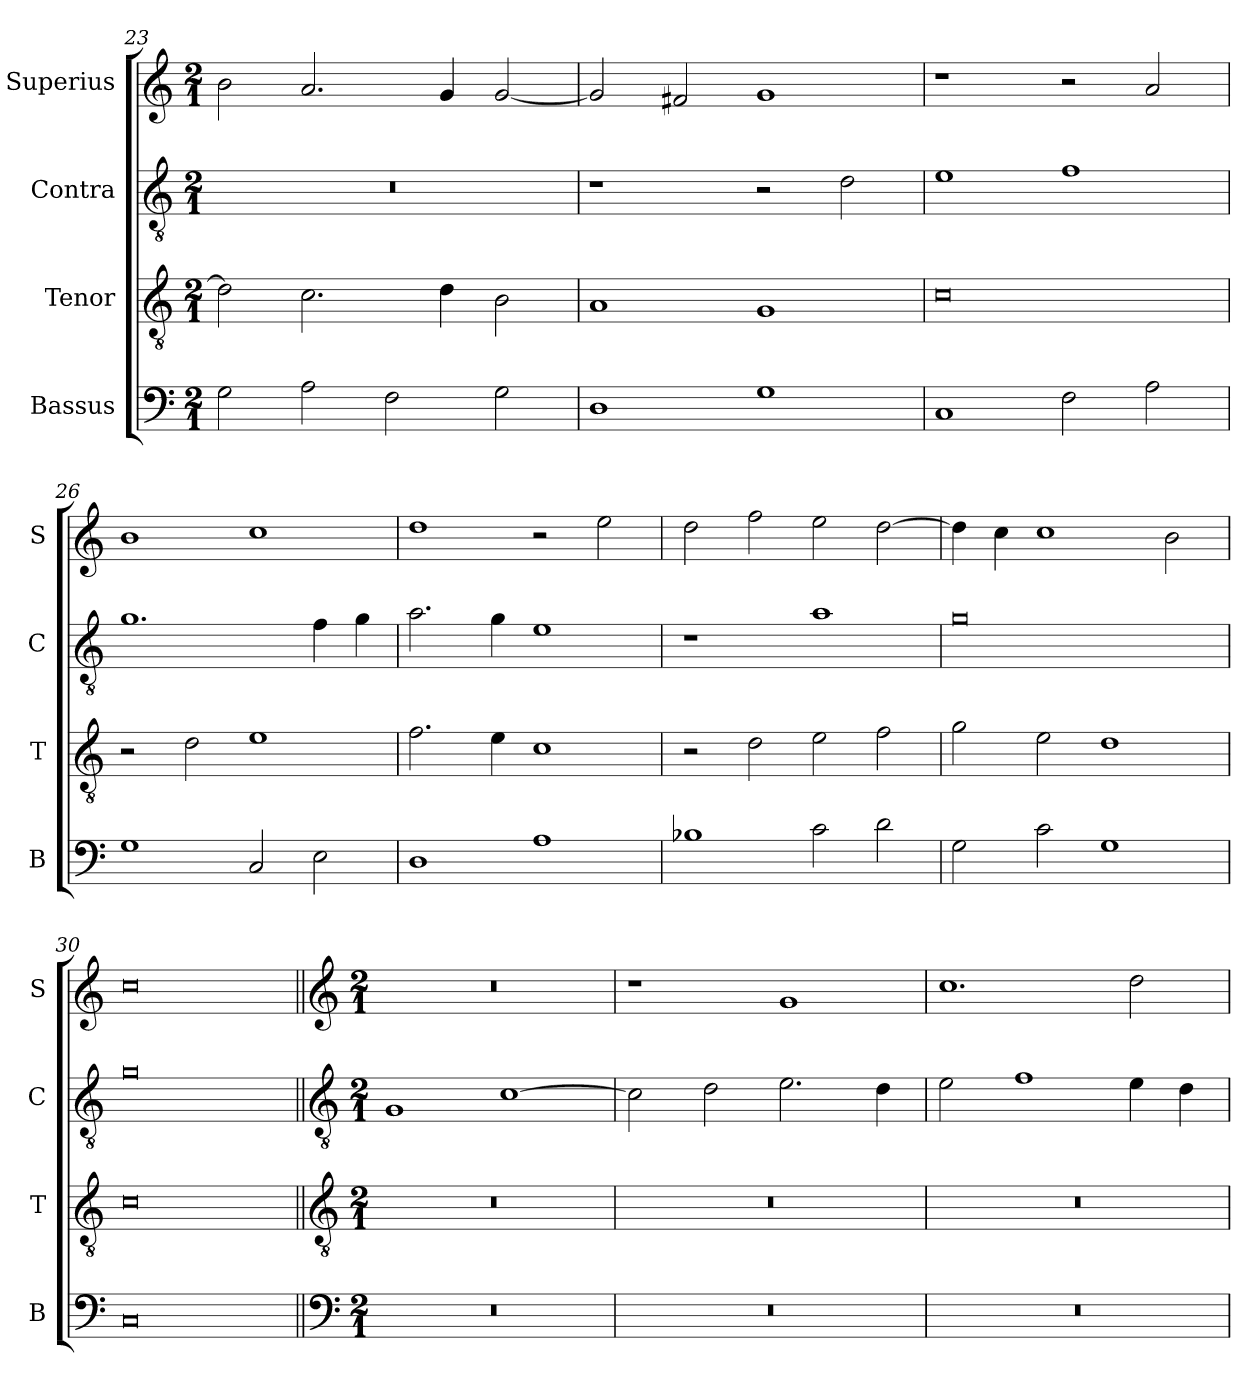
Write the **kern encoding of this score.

**kern	**kern	**kern	**kern
*part4	*part3	*part2	*part1
*staff4	*staff3	*staff2	*staff1
*I"Bassus	*I"Tenor	*I"Contra	*I"Superius
*I'B	*I'T	*I'C	*I'S
*clefF4	*clefGv2	*clefGv2	*clefG2
*k[]	*k[]	*k[]	*k[]
*M2/1	*M2/1	*M2/1	*M2/1
=23	=23	=23	=23
2G\	2d\]	0r	2b\
2A\	2.c\	.	2.a/
2F\	.	.	.
.	4d\	.	4g/
2G\	2B\	.	[2g/
=24	=24	=24	=24
1D	1A	1r	2g/]
.	.	.	2f#X/
1G	1G	2r	1g
.	.	2d\	.
=25	=25	=25	=25
1C	0c	1e	1r
2F\	.	1f	2r
2A\	.	.	2a/
=26	=26	=26	=26
1G	2r	1.g	1b
.	2d\	.	.
2C/	1e	.	1cc
2E\	.	4f\	.
.	.	4g\	.
=27	=27	=27	=27
1D	2.f\	2.a\	1dd
.	4e\	4g\	.
1A	1c	1e	2r
.	.	.	2ee\
=28	=28	=28	=28
1B-X	2r	1r	2dd\
.	2d\	.	2ff\
2c\	2e\	1a	2ee\
2d\	2f\	.	[2dd\
=29	=29	=29	=29
2G\	2g\	0g	4dd\]
.	.	.	4cc\
2c\	2e\	.	1cc
1G	1d	.	.
.	.	.	2b\
=30	=30	=30	=30
0C	0c	0g	0cc
!!LO:LB:g=z
=31||	=31||	=31||	=31||
*clefF4	*clefGv2	*clefGv2	*clefG2
*k[]	*k[]	*k[]	*k[]
*M2/1	*M2/1	*M2/1	*M2/1
0r	0r	1G	0r
.	.	[1c	.
=32	=32	=32	=32
0r	0r	2c\]	1r
.	.	2d\	.
.	.	2.e\	1g
.	.	4d\	.
=33	=33	=33	=33
0r	0r	2e\	1.cc
.	.	1f	.
.	.	4e\	2dd\
.	.	4d\	.
=	=	=	=
*-	*-	*-	*-
